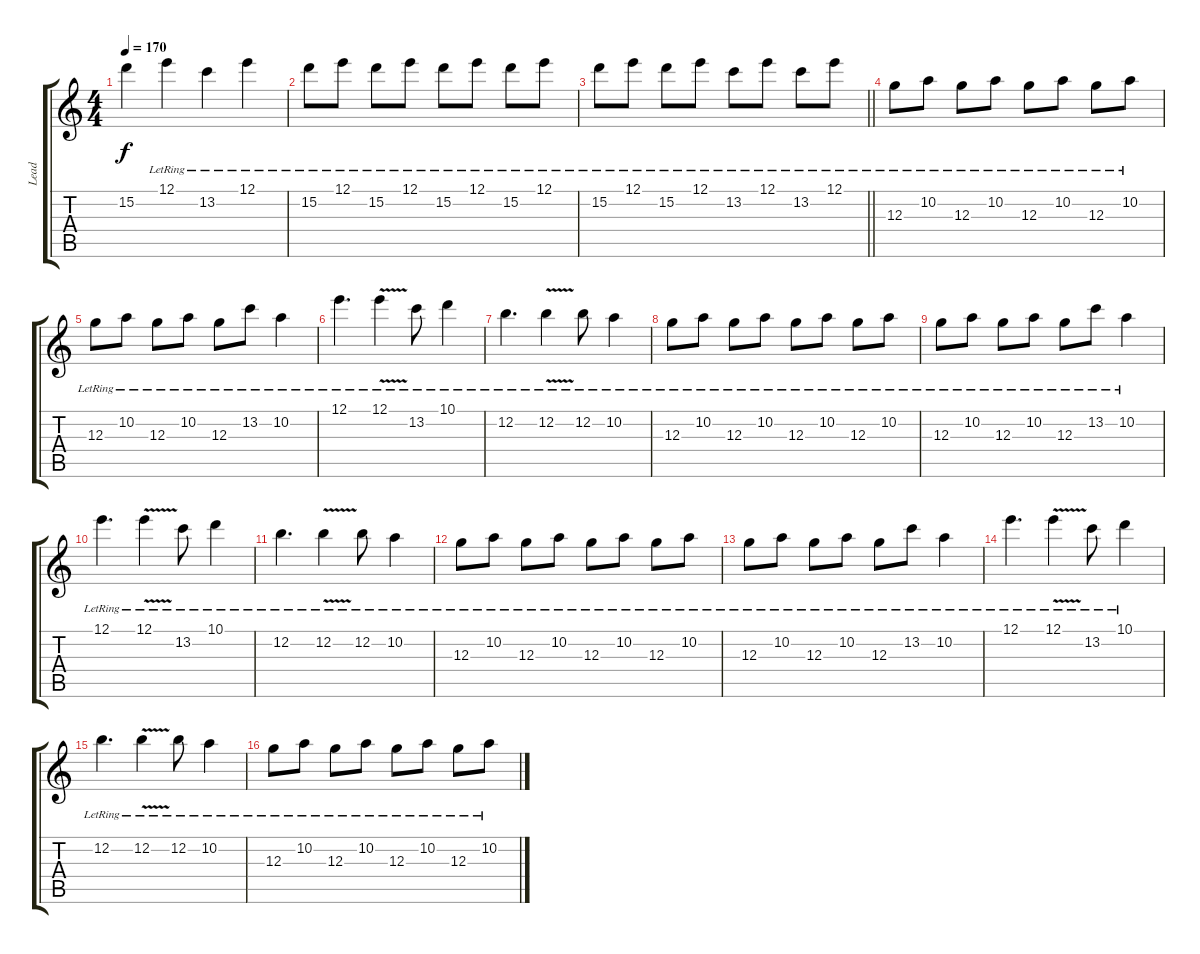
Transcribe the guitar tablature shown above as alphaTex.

\track ("Lead" "Lead") {instrument overdrivenguitar}
\staff {score tabs}
\tuning (E4 B3 G3 D3 A2 E2) {hide}
\ts (4 4)
\tempo 170
\clef g2
\ks c
15.2{t}.4{dy f} 12.1{lr}.4 13.2{lr}.4 12.1{lr}.4 |
15.2{lr}.8 12.1{lr}.8 15.2{lr}.8 12.1{lr}.8 15.2{lr}.8 12.1{lr}.8 15.2{lr}.8 12.1{lr}.8 |
\barLineRight lightlight
15.2{lr}.8 12.1{lr}.8 15.2{lr}.8 12.1{lr}.8 13.2{lr}.8 12.1{lr}.8 13.2{lr}.8 12.1{lr}.8 |
12.3{lr}.8 10.2{lr}.8 12.3{lr}.8 10.2{lr}.8 12.3{lr}.8 10.2{lr}.8 12.3{lr}.8 10.2{lr}.8 |
12.3{lr}.8 10.2{lr}.8 12.3{lr}.8 10.2{lr}.8 12.3{lr}.8 13.2{lr}.8 10.2{lr}.4 |
12.1{lr}.4{d} 12.1{v lr}.4 13.2{lr}.8 10.1{lr}.4 |
12.2{lr}.4{d} 12.2{v lr}.4 12.2{lr}.8 10.2{lr}.4 |
12.3{lr}.8 10.2{lr}.8 12.3{lr}.8 10.2{lr}.8 12.3{lr}.8 10.2{lr}.8 12.3{lr}.8 10.2{lr}.8 |
12.3{lr}.8 10.2{lr}.8 12.3{lr}.8 10.2{lr}.8 12.3{lr}.8 13.2{lr}.8 10.2{lr}.4 |
12.1{lr}.4{d} 12.1{v lr}.4 13.2{lr}.8 10.1{lr}.4 |
12.2{lr}.4{d} 12.2{v lr}.4 12.2{lr}.8 10.2{lr}.4 |
12.3{lr}.8 10.2{lr}.8 12.3{lr}.8 10.2{lr}.8 12.3{lr}.8 10.2{lr}.8 12.3{lr}.8 10.2{lr}.8 |
12.3{lr}.8 10.2{lr}.8 12.3{lr}.8 10.2{lr}.8 12.3{lr}.8 13.2{lr}.8 10.2{lr}.4 |
12.1{lr}.4{d} 12.1{v lr}.4 13.2{lr}.8 10.1{lr}.4 |
12.2{lr}.4{d} 12.2{v lr}.4 12.2{lr}.8 10.2{lr}.4 |
12.3{lr}.8 10.2{lr}.8 12.3{lr}.8 10.2{lr}.8 12.3{lr}.8 10.2{lr}.8 12.3{lr}.8 10.2{lr}.8
